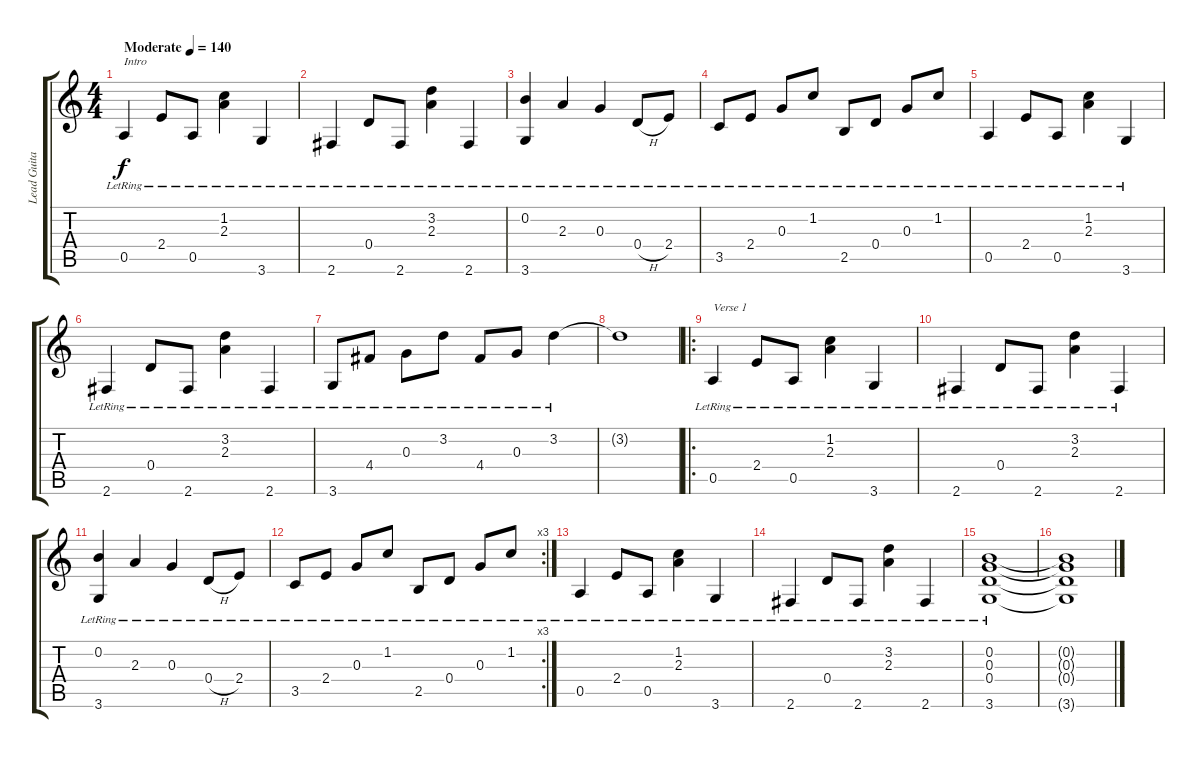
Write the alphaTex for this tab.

\track ("Lead Guitar" "Lead Guita") {instrument acousticguitarsteel}
\staff {score tabs}
\tuning (E4 B3 G3 D3 A2 E2) {hide}
\ts (4 4)
\tempo (140 "Moderate")
\clef g2
\ks c
0.5{lr}.4{txt "Intro" dy f instrument acousticguitarsteel} 2.4{lr}.8 0.5{lr}.8 (1.2{lr} 2.3{lr}).4 3.6{lr}.4 |
2.6{lr}.4 0.4{lr}.8 2.6{lr}.8 (3.2{lr} 2.3{lr}).4 2.6{lr}.4 |
(0.2{lr} 3.6{lr}).4 2.3{lr}.4 0.3{lr}.4 0.4{h lr}.8 2.4{lr}.8 |
3.5{lr}.8 2.4{lr}.8 0.3{lr}.8 1.2{lr}.8 2.5{lr}.8 0.4{lr}.8 0.3{lr}.8 1.2{lr}.8 |
0.5{lr}.4 2.4{lr}.8 0.5{lr}.8 (1.2{lr} 2.3{lr}).4 3.6{lr}.4 |
2.6{lr}.4 0.4{lr}.8 2.6{lr}.8 (3.2{lr} 2.3{lr}).4 2.6{lr}.4 |
3.6{lr}.8 4.4{lr}.8 0.3{lr}.8 3.2{lr}.8 4.4{lr}.8 0.3{lr}.8 3.2{lr}.4 |
3.2{t}.1 |
\ro
0.5{lr}.4{txt "Verse 1"} 2.4{lr}.8 0.5{lr}.8 (1.2{lr} 2.3{lr}).4 3.6{lr}.4 |
2.6{lr}.4 0.4{lr}.8 2.6{lr}.8 (3.2{lr} 2.3{lr}).4 2.6{lr}.4 |
(0.2{lr} 3.6{lr}).4 2.3{lr}.4 0.3{lr}.4 0.4{h lr}.8 2.4{lr}.8 |
\rc 3
3.5{lr}.8 2.4{lr}.8 0.3{lr}.8 1.2{lr}.8 2.5{lr}.8 0.4{lr}.8 0.3{lr}.8 1.2{lr}.8 |
0.5{lr}.4 2.4{lr}.8 0.5{lr}.8 (1.2{lr} 2.3{lr}).4 3.6{lr}.4 |
2.6{lr}.4 0.4{lr}.8 2.6{lr}.8 (3.2{lr} 2.3{lr}).4 2.6{lr}.4 |
(0.2{lr} 0.3 0.4 3.6{lr}).1 |
(0.2{t} 0.3{t} 0.4{t} 3.6{t}).1
